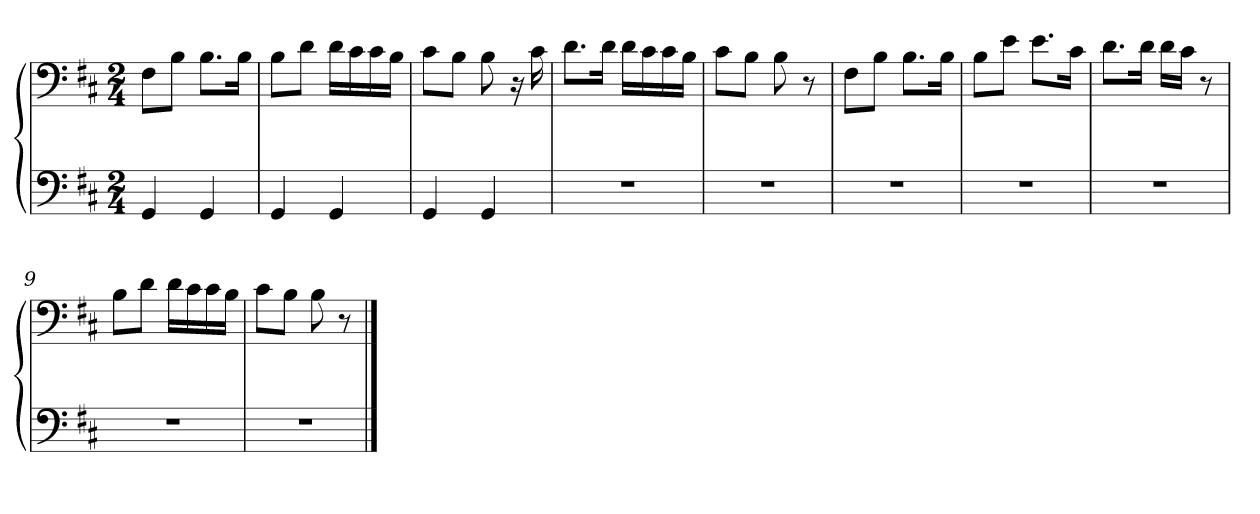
**kern	**kern
*part1	*part1
*staff2	*staff1
*clefF4	*clefF4
*k[f#c#]	*k[f#c#]
*M2/4	*M2/4
=1	=1
4GG/	8F#\L
.	8B\J
4GG/	8.B\L
.	16B\Jk
=2	=2
4GG/	8B\L
.	8d\J
4GG/	16d\LL
.	16c#\
.	16c#\
.	16B\JJ
=3	=3
4GG/	8c#\L
.	8B\J
4GG/	8B\
.	16r
.	16c#\
=4	=4
2r	8.d\L
.	16d\Jk
.	16d\LL
.	16c#\
.	16c#\
.	16B\JJ
=5	=5
2r	8c#\L
.	8B\J
.	8B\
.	8r
=6	=6
2r	8F#\L
.	8B\J
.	8.B\L
.	16B\Jk
=7	=7
2r	8B\L
.	8e\J
.	8.e\L
.	16c#\Jk
=8	=8
2r	8.d\L
.	16d\Jk
.	16d\LL
.	16c#\JJ
.	8r
=9	=9
2r	8B\L
.	8d\J
.	16d\LL
.	16c#\
.	16c#\
.	16B\JJ
=10	=10
2r	8c#\L
.	8B\J
.	8B\
.	8r
==	==
*-	*-
